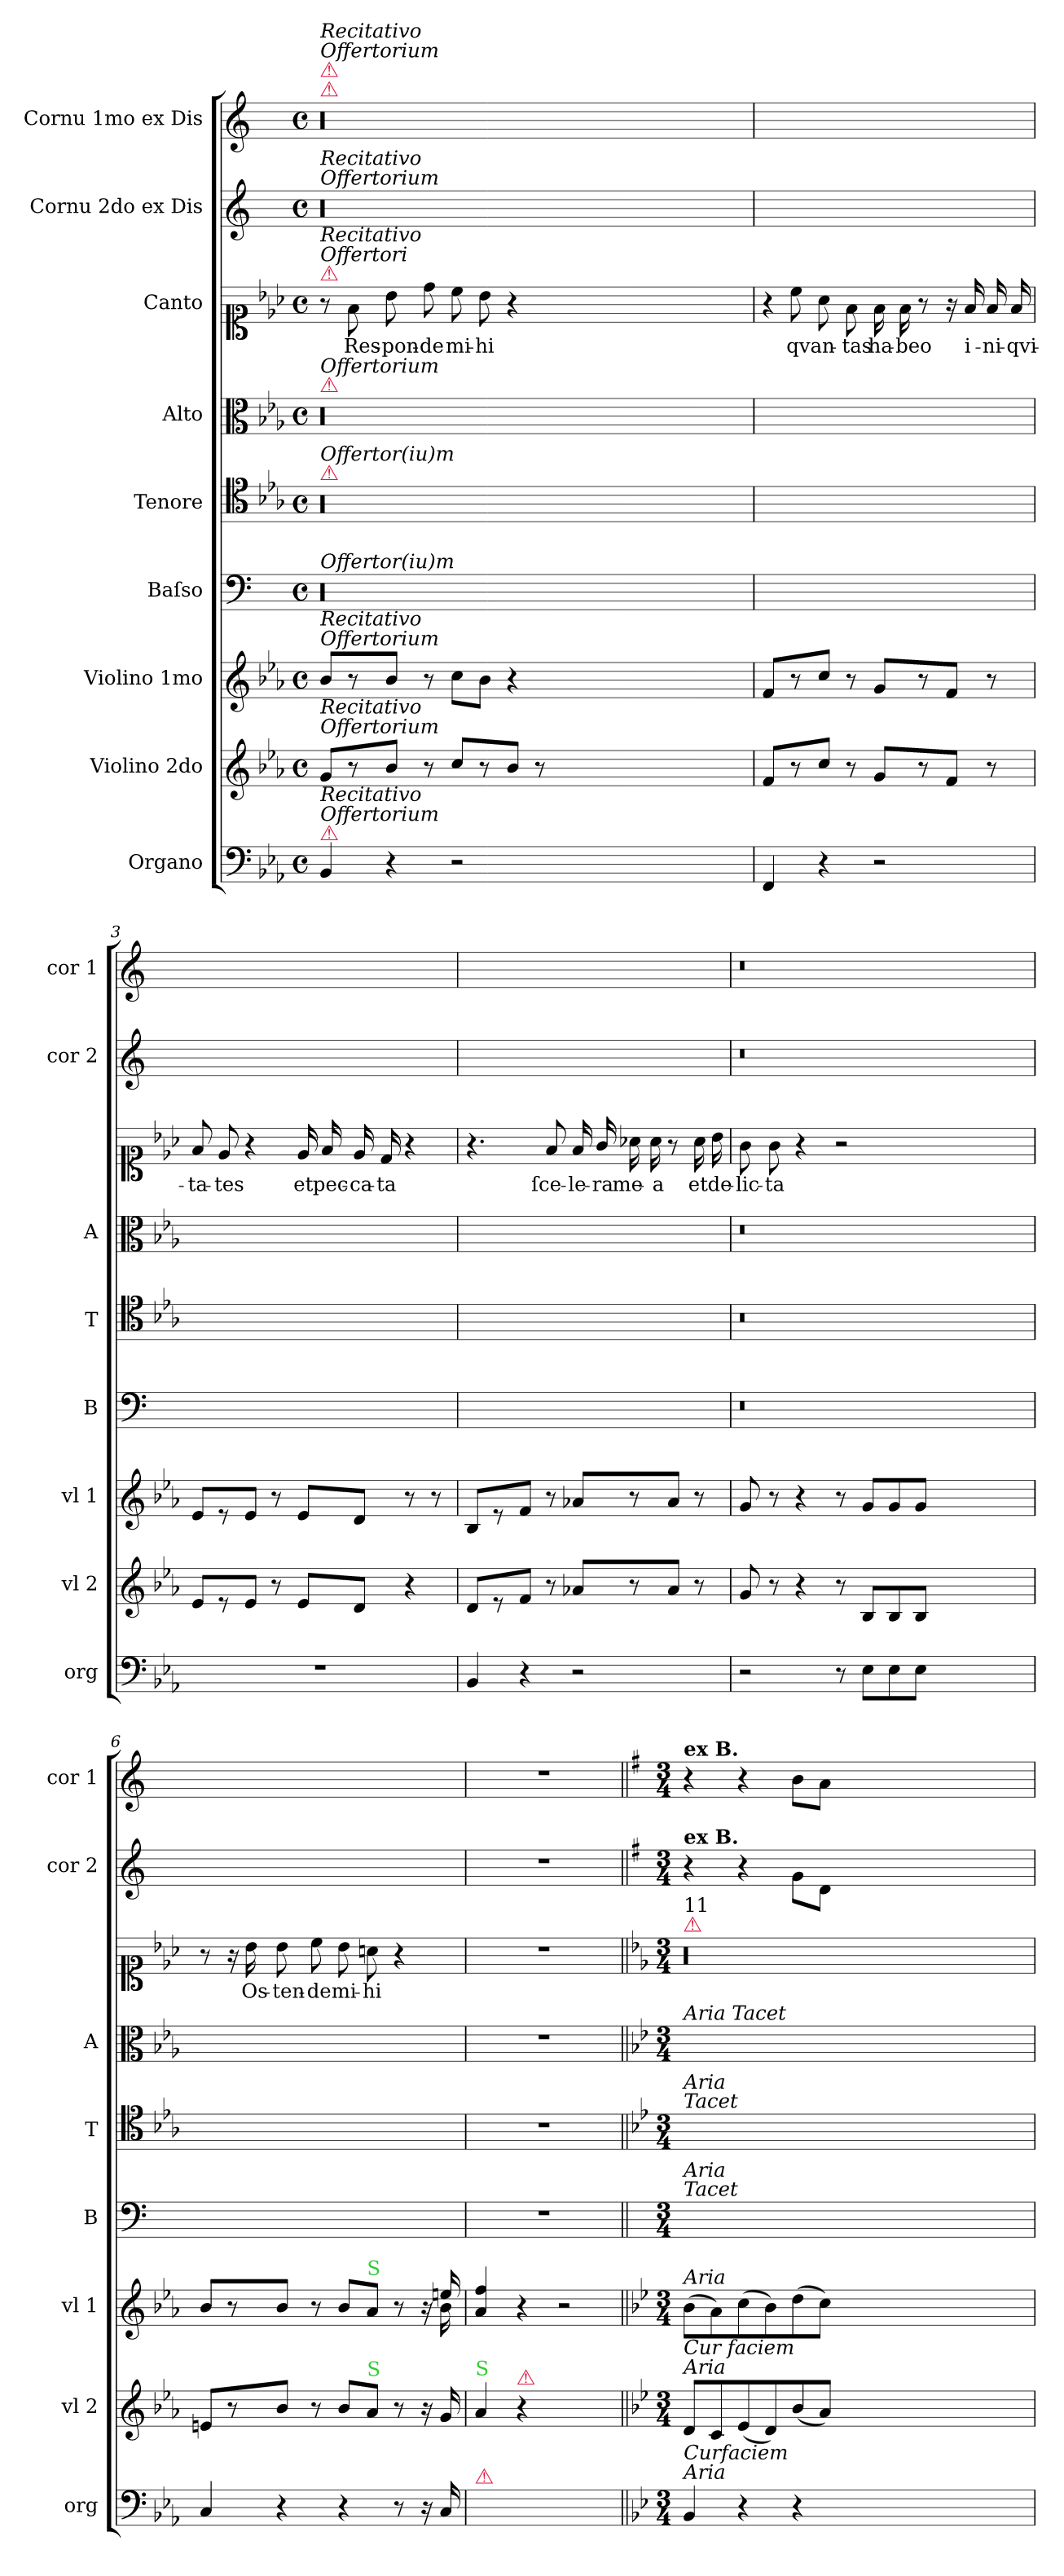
**kern	**kern	**kern	**kern	**kern	**kern	**kern	**text	**kern	**kern
*part9	*part8	*part7	*part6	*part5	*part4	*part3	*part3	*part2	*part1
*staff9	*staff8	*staff7	*staff6	*staff5	*staff4	*staff3	*staff3	*staff2	*staff1
*I"Organo	*I"Violino 2do	*I"Violino 1mo	*I"Baſso	*I"Tenore	*I"Alto	*I"Canto	*	*I"Cornu 2do ex Dis	*I"Cornu 1mo ex Dis
*I'org	*I'vl 2	*I'vl 1	*I'B	*I'T	*I'A	*	*	*I'cor 2	*I'cor 1
*clefF4	*clefG2	*clefG2	*clefF4	*clefC4	*clefC3	*clefC1	*	*clefG2	*clefG2
*	*	*	*	*	*	*	*	*ITrd-2c-3	*ITrd-2c-3
*k[b-e-a-]	*k[b-e-a-]	*k[b-e-a-]	*k[]	*k[b-e-a-]	*k[b-e-a-]	*k[b-e-a-]	*	*k[b-e-a-]	*k[b-e-a-]
*M4/4	*M4/4	*M4/4	*M4/4	*M4/4	*M4/4	*M4/4	*	*M4/4	*M4/4
*met(c)	*met(c)	*met(c)	*met(c)	*met(c)	*met(c)	*met(c)	*	*met(c)	*met(c)
=1	=1	=1	=1	=1	=1	=1	=1	=1	=1
!	!	!	!	!	!	!	!	!	!LO:TX:a:color=crimson:t=⚠
!	!	!	!	!	!	!	!	!	!LO:TX:a:color=crimson:t=⚠
!	!	!	!	!	!	!	!	!	!LO:TX:a:i:t=Offertorium
!	!	!	!	!	!	!	!	!	!LO:TX:a:i:t=Recitativo
!	!	!	!	!	!	!	!	!LO:TX:a:i:t=Offertorium	!
!	!	!	!	!	!	!	!	!LO:TX:a:i:t=Recitativo	!
!	!	!	!	!	!	!LO:TX:a:color=crimson:t=⚠	!	!	!
!	!	!	!	!	!	!LO:TX:a:i:t=Offertori	!	!	!
!	!	!	!	!	!	!LO:TX:a:i:t=Recitativo	!	!	!
!	!	!	!	!	!LO:TX:a:color=crimson:t=⚠	!	!	!	!
!	!	!	!	!	!LO:TX:a:i:t=Offertorium	!	!	!	!
!	!	!	!	!LO:TX:a:color=crimson:t=⚠	!	!	!	!	!
!	!	!	!	!LO:TX:a:i:t=Offertor(iu)m	!	!	!	!	!
!	!	!	!LO:TX:a:i:t=Offertor(iu)m	!	!	!	!	!	!
!	!	!LO:TX:a:i:t=Offertorium	!	!	!	!	!	!	!
!	!	!LO:TX:a:i:t=Recitativo	!	!	!	!	!	!	!
!	!LO:TX:a:i:t=Offertorium	!	!	!	!	!	!	!	!
!	!LO:TX:a:i:t=Recitativo	!	!	!	!	!	!	!	!
!LO:TX:a:color=crimson:t=⚠	!	!	!	!	!	!	!	!	!
!LO:TX:a:i:t=Offertorium	!	!	!	!	!	!	!	!	!
!LO:TX:a:i:t=Recitativo	!	!	!	!	!	!	!	!	!
4BB-/	8g/L	8b-/L	00r	00r	00r	8r	.	00r	00r
.	8r	8r	.	.	.	8f\	Res-	.	.
4r	8b-/J	8b-/J	.	.	.	8b-\	-pon-	.	.
.	8r	8r	.	.	.	8dd\	-de	.	.
2r	8cc/L	8cc\L	.	.	.	8cc\	mi-	.	.
.	8r	8b-\J	.	.	.	8b-\	-hi	.	.
.	8b-/J	4r	.	.	.	4r	.	.	.
.	8r	.	.	.	.	.	.	.	.
0.ryy	0.ryy	0.ryy	.	.	.	0.ryy	.	.	.
=2	=2	=2	=2	=2	=2	=2	=2	=2	=2
!	!	!	!	!	!	!LO:N:vis=4	!	!	!
4FF/	8f/L	8f/L	1ryy	1ryy	1ryy	8r	.	1ryy	1ryy
.	8r	8r	.	.	.	8cc\	qvan-	.	.
4r	8cc/J	8cc/J	.	.	.	8a-\	.	.	.
.	8r	8r	.	.	.	8f\	-tas	.	.
2r	8g/L	8g/L	.	.	.	16f\	ha-	.	.
.	.	.	.	.	.	16f\	-beo	.	.
.	8r	8r	.	.	.	8r	.	.	.
.	8f/J	8f/J	.	.	.	16r	.	.	.
.	.	.	.	.	.	16f/	i-	.	.
.	8r	8r	.	.	.	16f/	-ni-	.	.
.	.	.	.	.	.	16f/	-qvi-	.	.
=3	=3	=3	=3	=3	=3	=3	=3	=3	=3
1r	8e-/L	8e-/L	1ryy	1ryy	1ryy	8f/	-ta-	1ryy	1ryy
.	8r	8r	.	.	.	8e-/	-tes	.	.
.	8e-/J	8e-/J	.	.	.	4r	.	.	.
.	8r	8r	.	.	.	.	.	.	.
.	8e-/L	8e-/L	.	.	.	16e-/	et	.	.
.	.	.	.	.	.	16f/	pec-	.	.
.	8d/J	8d/J	.	.	.	16e-/	-ca-	.	.
.	.	.	.	.	.	16d/	-ta	.	.
.	4r	8r	.	.	.	4r	.	.	.
.	.	8r	.	.	.	.	.	.	.
=4	=4	=4	=4	=4	=4	=4	=4	=4	=4
4BB-/	8d/L	8B-/L	1ryy	1ryy	1ryy	4.r	.	1ryy	1ryy
.	8r	8r	.	.	.	.	.	.	.
4r	8f/J	8f/J	.	.	.	.	.	.	.
.	8r	8r	.	.	.	8f/	ſce-	.	.
2r	8a-X/L	8a-X/L	.	.	.	16f/	-le-	.	.
.	.	.	.	.	.	16g/	-ra	.	.
.	8r	8r	.	.	.	16a-X\	me-	.	.
.	.	.	.	.	.	16a-\	-a	.	.
.	8a-/J	8a-/J	.	.	.	8r	.	.	.
.	8r	8r	.	.	.	16a-\	et	.	.
.	.	.	.	.	.	16b-\	de-	.	.
=5	=5	=5	=5	=5	=5	=5	=5	=5	=5
2r	8g/	8g/	0r	0r	0r	8g\	-lic-	0r	0r
.	8r	8r	.	.	.	8g\	-ta	.	.
.	4r	4r	.	.	.	4r	.	.	.
8r	8r	8r	.	.	.	2r	.	.	.
8E-\L	8B-/L	8g/L	.	.	.	.	.	.	.
8E-\	8B-/	8g/	.	.	.	.	.	.	.
8E-\J	8B-/J	8g/J	.	.	.	.	.	.	.
1ryy	1ryy	1ryy	.	.	.	1ryy	.	.	.
=6	=6	=6	=6	=6	=6	=6	=6	=6	=6
*	*	*^	*	*	*	*	*	*	*
4C/	8en/L	8b-/L	2.ryy	1ryy	1ryy	1ryy	8r	.	1ryy	1ryy
.	8r	8r	.	.	.	.	16r	.	.	.
.	.	.	.	.	.	.	16b-\	Os-	.	.
4r	8b-/J	8b-/J	.	.	.	.	8b-\	-ten-	.	.
.	8r	8r	.	.	.	.	8cc\	-de	.	.
4r	8b-/L	8b-/L	.	.	.	.	8b-\	mi-	.	.
!	!	!LO:TX:a:color=limegreen:t=S	!	!	!	!	!	!	!	!
!	!LO:TX:a:color=limegreen:t=S	!	!	!	!	!	!	!	!	!
.	8a-/J	8a-/J	.	.	.	.	8an\	-hi	.	.
8r	8r	8r	8ryy	.	.	.	4r	.	.	.
16r	16r	16r	16ryy	.	.	.	.	.	.	.
16C/	16g/	16een/	16b-\	.	.	.	.	.	.	.
=7	=7	=7	=7	=7	=7	=7	=7	=7	=7	=7
!	!	!LO:TX:a:color=limegreen:t=S	!	!	!	!	!	!	!	!
!	!LO:TX:a:color=limegreen:t=S	!	!	!	!	!	!	!	!	!
!LO:TX:a:color=crimson:t=⚠	!	!	!	!	!	!	!	!	!	!
*	*	*v	*v	*	*	*	*	*	*	*
1ryy	4a-/	4a-/ 4ff/	1r	1r	1r	1r	.	1r	1r
!	!LO:TX:a:color=crimson:t=⚠	!	!	!	!	!	!	!	!
.	4r	4r	.	.	.	.	.	.	.
.	2ryy	2r	.	.	.	.	.	.	.
=8||	=8||	=8||	=8||	=8||	=8||	=8||	=8||	=8||	=8||
*k[b-e-]	*k[b-e-]	*k[b-e-]	*k[]	*k[b-e-]	*k[b-e-]	*k[b-e-]	*	*k[b-e-]	*k[b-e-]
*M3/4	*M3/4	*M3/4	*M3/4	*M3/4	*M3/4	*M3/4	*	*M3/4	*M3/4
!	!	!	!	!	!	!	!	!	!LO:TX:a:B:t=ex B.
!	!	!	!	!	!	!	!	!LO:TX:a:B:t=ex B.	!
!	!	!	!	!	!	!LO:TX:a:color=crimson:t=⚠	!	!	!
!	!	!	!	!	!	!LO:TX:a:t=11	!	!	!
!	!	!	!	!	!LO:TX:a:i:t=Aria Tacet	!	!	!	!
!	!	!	!	!LO:TX:a:i:t=Aria\nTacet	!	!	!	!	!
!	!	!	!LO:TX:a:i:t=Aria\nTacet	!	!	!	!	!	!
!	!	!LO:TX:b:i:t=Cur faciem	!	!	!	!	!	!	!
!	!	!LO:TX:a:i:t=Aria	!	!	!	!	!	!	!
!	!LO:TX:b:i:t=Curfaciem	!	!	!	!	!	!	!	!
!	!LO:TX:a:i:t=Aria	!	!	!	!	!	!	!	!
!LO:TX:a:i:t=Aria	!	!	!	!	!	!	!	!	!
!	!	!	!	!	!	!LO:N:vis=00	!	!	!
4BB-/	8d/L	(8b-\L	2.ryy	2.ryy	2.ryy	0.r	.	4r	4r
.	8c/	8a\)	.	.	.	.	.	.	.
4r	(8e-/	(8cc\	.	.	.	.	.	4r	4r
.	8d/)	8b-\)	.	.	.	.	.	.	.
4r	(8b-/	(8dd\	.	.	.	.	.	8b-\L	8dd\L
.	8a/J)	8cc\J)	.	.	.	.	.	8f\J	8cc\J
0ryy	0ryy	0ryy	0ryy	0ryy	0ryy	.	.	0ryy	0ryy
4ryy	4ryy	4ryy	4ryy	4ryy	4ryy	.	.	4ryy	4ryy
=	=	=	=	=	=	=	=	=	=
*-	*-	*-	*-	*-	*-	*-	*-	*-	*-
